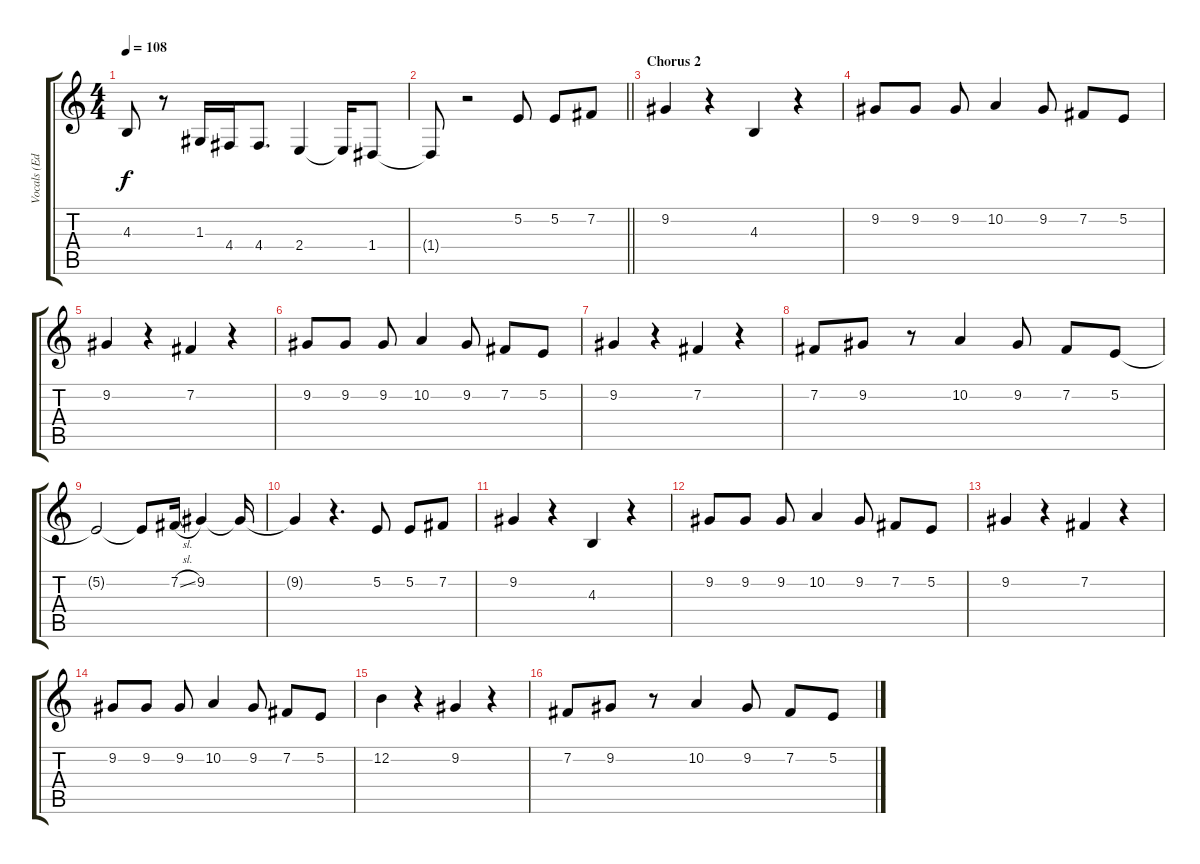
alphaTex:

\track ("Vocals (Ed Sheeran)" "Vocals (Ed") {instrument reedorgan}
\staff {score tabs}
\tuning (E4 B3 G3 D3 A2 E2) {hide}
\ts (4 4)
\tempo 108
\clef g2
\ks c
4.3{t}.8{dy f} r.8 1.3.16 4.4.16 4.4.8{d} 2.4.4 2.4{t}.16 1.4.8 |
\barLineRight lightlight
1.4{t}.8 r.2 5.2.8 5.2.8 7.2.8 |
\section ("" "Chorus 2")
9.2.4 r.4 4.3.4 r.4 |
9.2.8 9.2.8 9.2.8 10.2.4 9.2.8 7.2.8 5.2.8 |
9.2.4 r.4 7.2.4 r.4 |
9.2.8 9.2.8 9.2.8 10.2.4 9.2.8 7.2.8 5.2.8 |
9.2.4 r.4 7.2.4 r.4 |
7.2.8 9.2.8 r.8 10.2.4 9.2.8 7.2.8 5.2.8 |
5.2{t}.2 5.2{t}.8 7.2{sl}.16 9.2.4 9.2{t}.16 |
9.2{t}.4 r.4{d} 5.2.8 5.2.8 7.2.8 |
9.2.4 r.4 4.3.4 r.4 |
9.2.8 9.2.8 9.2.8 10.2.4 9.2.8 7.2.8 5.2.8 |
9.2.4 r.4 7.2.4 r.4 |
9.2.8 9.2.8 9.2.8 10.2.4 9.2.8 7.2.8 5.2.8 |
12.2.4 r.4 9.2.4 r.4 |
7.2.8 9.2.8 r.8 10.2.4 9.2.8 7.2.8 5.2.8
